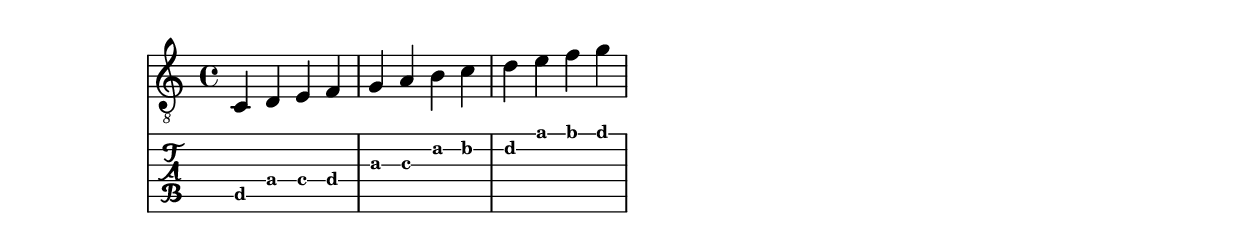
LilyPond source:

% DO NOT EDIT this file manually; it is automatically
% generated from Documentation/snippets/new
% Make any changes in Documentation/snippets/new/
% and then run scripts/auxiliar/makelsr.py
%
% This file is in the public domain.
%% Note: this file works from version 2.14.0
\version "2.14.0"

\header {
%% Translation of GIT committish: 70f5f30161f7b804a681cd080274bfcdc9f4fe8c
  texidoces = "
La tablatura se puede formatear utilizando letras en lugar de números.

"

  doctitlees = "Formateado de tablaturas con letras"

  lsrtags = "staff-notation, fretted-strings"

  texidoc = "
Tablature can be formatted using letters instead of numbers.

"
  doctitle = "Letter tablature formatting"
} % begin verbatim


music = \relative c {
  c4 d e f
  g4 a b c
  d4 e f g
}

<<
  \new Staff {
    \clef "G_8"
    \music
  }
  \new TabStaff \with {
    tablatureFormat = #fret-letter-tablature-format
  }
  {
    \music
  }
>>
